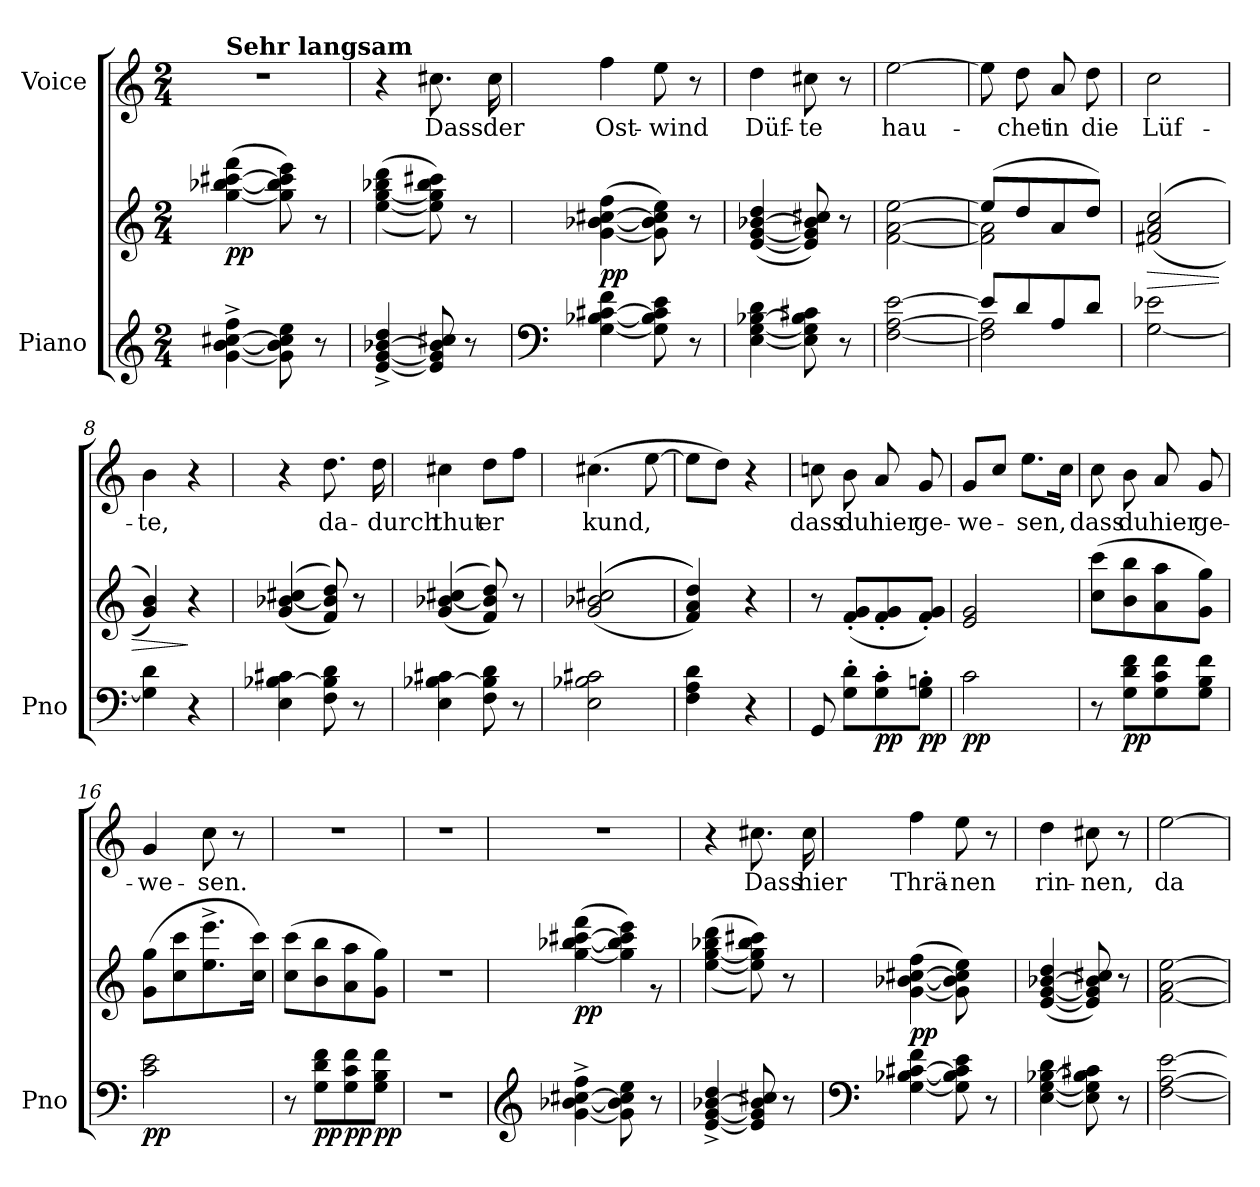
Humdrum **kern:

**kern	**kern	**dynam	**kern	**text
*part2	*part2	*part2	*part1	*part1
*staff3	*staff2	*staff2/3	*staff1	*staff1
*I"Piano	*	*	*I"Voice	*
*I'Pno	*	*	*	*
*clefG2	*clefG2	*	*clefG2	*
*k[]	*k[]	*	*k[]	*
*M2/4	*M2/4	*	*M2/4	*
=1	=1	=1	=1	=1
!	!	!	!LO:TX:a:B:t=Sehr langsam	!
!	!	!LO:DY:b	!	!
[4g\^ [4b\^ [4cc#X\^ 4ff\^	(>[4gg\ [4bb-X\ [4ccc#X\ 4fff\	pp	2r	.
8g\] 8b\] 8cc#\] 8ee\	8gg\] 8bb-\] 8ccc#\] 8eee\)	.	.	.
8r	8r	.	.	.
=2	=2	=2	=2	=2
[4e/^ [4g/^ [4b-X/^ 4dd/^	((>[4ee\ [4gg\ 4bb-X\ 4ddd\	.	4r	.
!	!	!	!	!LO:LY:b
8e/] 8g/] 8b-/] 8cc#X/	8ee\] 8gg\] 8bb-\ 8ccc#X\))	.	8.cc#X\	Dass
8r	8r	.	.	.
!	!	!	!	!LO:LY:b
.	.	.	16cc#\	der
=3	=3	=3	=3	=3
*clefF4	*	*	*	*
!	!	!LO:DY:b	!	!LO:LY:b
[4G\ [4B-X\ [4c#X\ 4f\	(>[4g\ [4b-X\ [4cc#X\ 4ff\	pp	4ff\	Ost-
!	!	!	!	!LO:LY:b
8G\] 8B-\] 8c#\] 8e\	8g\] 8b-\] 8cc#\] 8ee\)	.	8ee\	-wind
8r	8r	.	8r	.
=4	=4	=4	=4	=4
!	!	!	!	!LO:LY:b
[4E\ [4G\ [4B-X\ 4d\	([4e/ [4g/ [4b-X/ 4dd/	.	4dd\	Düf-
!	!	!	!	!LO:LY:b
8E\] 8G\] 8B-\] 8c#X\	8e/] 8g/] 8b-/] 8cc#X/)	.	8cc#X\	-te
8r	8r	.	8r	.
=5	=5	=5	=5	=5
!	!	!	!	!LO:LY:b
[2F\ [2A\ [2e\	[2f\ [2a\ [2ee\	.	[2ee\	hau-
=6	=6	=6	=6	=6
*^	*^	*	*	*
8e/L]	2F\] 2A\]	(8ee/L]	2f\] 2a\]	.	8ee\]	.
!	!	!	!	!	!	!LO:LY:b
8d/	.	8dd/	.	.	8dd\	-chet
!	!	!	!	!	!	!LO:LY:b
8A/	.	8a/	.	.	8a/	in
!	!	!	!	!	!	!LO:LY:b
8d/J	.	8dd/J)	.	.	8dd\	die
*v	*v	*	*	*	*	*
*	*v	*v	*	*	*
=7	=7	=7	=7	=7
!	!	!LO:HP:b	!	!LO:LY:b
[2G\ 2e-X\	((>2f#X/ 2a/ 2cc/	>	2cc\	Lüf-
=8	=8	=8	=8	=8
!	!	!	!	!LO:LY:b
4G\] 4d\	4g/ 4b/))	.	4b\	-te,
4r	4r	]	4r	.
!!LO:LB:g=z
=9	=9	=9	=9	=9
4E\ [4B-X\ 4c#X\	((4g/ [4b-X/ 4cc#X/	.	4r	.
!	!	!	!	!LO:LY:b
8F\ 8B-\] 8d\	8f/ 8b-/] 8dd/))	.	8.dd\	da-
8r	8r	.	.	.
!	!	!	!	!LO:LY:b
.	.	.	16dd\	-durch
=10	=10	=10	=10	=10
!	!	!	!	!LO:LY:b
4E\ [4B-X\ 4c#X\	((4g/ [4b-X/ 4cc#X/	.	4cc#X\	thut
!	!	!	!	!LO:LY:b
8F\ 8B-\] 8d\	8f/ 8b-/] 8dd/))	.	8dd\L	er
8r	8r	.	8ff\J	.
=11	=11	=11	=11	=11
!	!	!	!	!LO:LY:b
2E\ 2B-X\ 2c#X\	(>((2g/ 2b-X/ 2cc#X/	.	(4.cc#X\	kund,
.	.	.	[8ee\	.
=12	=12	=12	=12	=12
4F\ 4A\ 4d\	4f/ 4a/ 4dd/)))	.	8ee\L]	.
.	.	.	8dd\J)	.
4r	4r	.	4r	.
=13	=13	=13	=13	=13
!	!	!	!	!LO:LY:b
8GG/	8r	.	8ccn\	dass
!	!	!	!	!LO:LY:b
8G\' 8d\'L	(8f/' 8g/'L	.	8b\	du
!	!	!LO:DY:b=2	!	!LO:LY:b
8G\' 8c\'	8f/' 8g/'	pp	8a/	hier
!	!	!LO:DY:b=2	!	!LO:LY:b
8G\' 8Bn\'J	8f/' 8g/'J)	pp	8g/	ge-
=14	=14	=14	=14	=14
!	!	!LO:DY:b=2	!	!LO:LY:b
2c\	2e/ 2g/	pp	8g/L	-we-
.	.	.	8cc/J	.
!	!	!	!	!LO:LY:b
.	.	.	8.ee\L	-sen,
.	.	.	16cc\Jk	.
=15	=15	=15	=15	=15
!	!	!	!	!LO:LY:b
8r	(8cc\ 8ccc\L	.	8cc\	dass
!	!	!LO:DY:b=2	!	!LO:LY:b
8G\ 8d\ 8f\L	8b\ 8bb\	pp	8b\	du
!	!	!	!	!LO:LY:b
8G\ 8c\ 8f\	8a\ 8aa\	.	8a/	hier
!	!	!	!	!LO:LY:b
8G\ 8B\ 8f\J	8g\ 8gg\J)	.	8g/	ge-
=16	=16	=16	=16	=16
!	!	!LO:DY:b=2	!	!LO:LY:b
2c\ 2e\	(8g\ 8gg\L	pp	4g/	-we-
.	8cc\ 8ccc\	.	.	.
!	!	!	!	!LO:LY:b
.	8.ee\^ 8.eee\^	.	8cc\	-sen.
.	.	.	8r	.
.	16cc\ 16ccc\Jk)	.	.	.
!!LO:LB:g=z
=17	=17	=17	=17	=17
8r	(8cc\ 8ccc\L	.	2r	.
!	!	!LO:DY:b=2	!	!
8G\ 8d\ 8f\L	8b\ 8bb\	pp	.	.
!	!	!LO:DY:b=2	!	!
8G\ 8c\ 8f\	8a\ 8aa\	pp	.	.
!	!	!LO:DY:b=2	!	!
8G\ 8B\ 8f\J	8g\ 8gg\J)	pp	.	.
=18	=18	=18	=18	=18
2r	2r	.	2r	.
=19	=19	=19	=19	=19
*clefG2	*	*	*	*
*	*^	*	*	*
!	!	!	!LO:DY:b	!	!
[4g\^ [4b-X\^ [4cc#X\^ 4ff\^	(>[4gg\ [4bb-X\ [4ccc#X\ 4fff\	4.ryy	pp	2r	.
8g\] 8b-\] 8cc#\] 8ee\	4gg\] 4bb-\] 4ccc#\] 4eee\)	.	.	.	.
8r	.	8r	.	.	.
*	*v	*v	*	*	*
=20	=20	=20	=20	=20
[4e/^ [4g/^ [4b-X/^ 4dd/^	(>([4ee\ [4gg\ 4bb-X\ 4ddd\	.	4r	.
!	!	!	!	!LO:LY:b
8e/] 8g/] 8b-/] 8cc#X/	8ee\] 8gg\] 8bb-\ 8ccc#X\))	.	8.cc#X\	Dass
8r	8r	.	.	.
!	!	!	!	!LO:LY:b
.	.	.	16cc#\	hier
=21	=21	=21	=21	=21
*clefF4	*	*	*	*
!	!	!LO:DY:b	!	!LO:LY:b
[4G\ [4B-X\ [4c#X\ 4f\	(>[4g\ [4b-X\ [4cc#X\ 4ff\	pp	4ff\	Thrä-
!	!	!	!	!LO:LY:b
8G\] 8B-\] 8c#\] 8e\	8g\] 8b-\] 8cc#\] 8ee\)	.	8ee\	-nen
8r	8ryy	.	8r	.
=22	=22	=22	=22	=22
!	!	!	!	!LO:LY:b
[4E\ [4G\ [4B-X\ 4d\	([4e/ [4g/ [4b-X/ 4dd/	.	4dd\	rin-
!	!	!	!	!LO:LY:b
8E\] 8G\] 8B-\] 8c#X\	8e/] 8g/] 8b-/] 8cc#X/)	.	8cc#X\	-nen,
8r	8r	.	8r	.
=23	=23	=23	=23	=23
!	!	!	!	!LO:LY:b
[2F\ [2A\ [2e\	[2f\ [2a\ [2ee\	.	[2ee\	da-
=	=	=	=	=
*-	*-	*-	*-	*-
